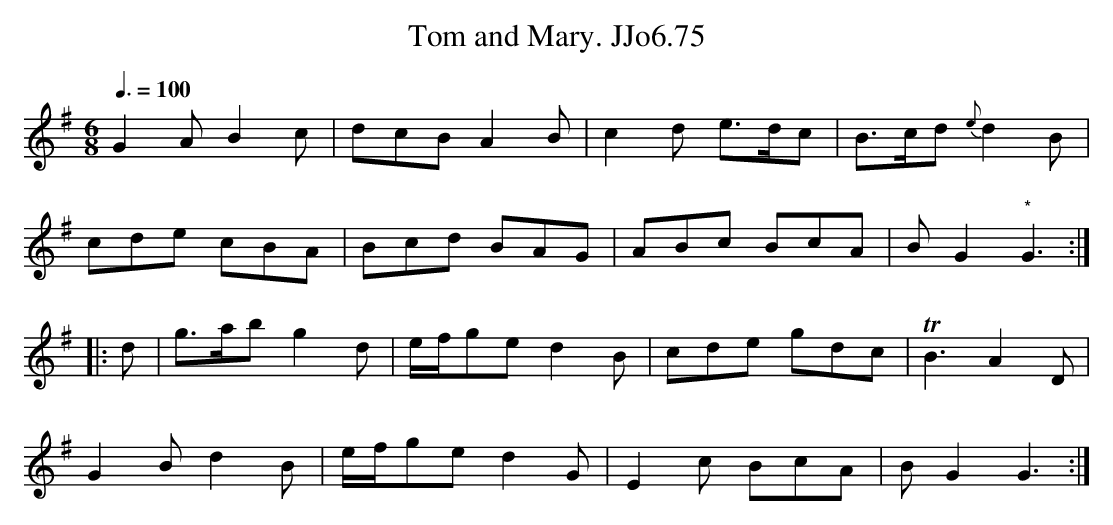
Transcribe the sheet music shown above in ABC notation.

X:1
T:Tom and Mary. JJo6.75
M:6/8
L:1/8
Q:3/8=100
K:G
G2A B2c|dcB A2B|c2d e>dc|B>cd {e}d2B|
cde cBA|Bcd BAG|ABc BcA|B G2 "*"G3 :|
|:d|g>ab g2d|e/f/ge d2B|cde gdc|!trill!B3 A2D|
G2B d2B|e/f/ge d2G|E2c BcA|BG2G3 :|
